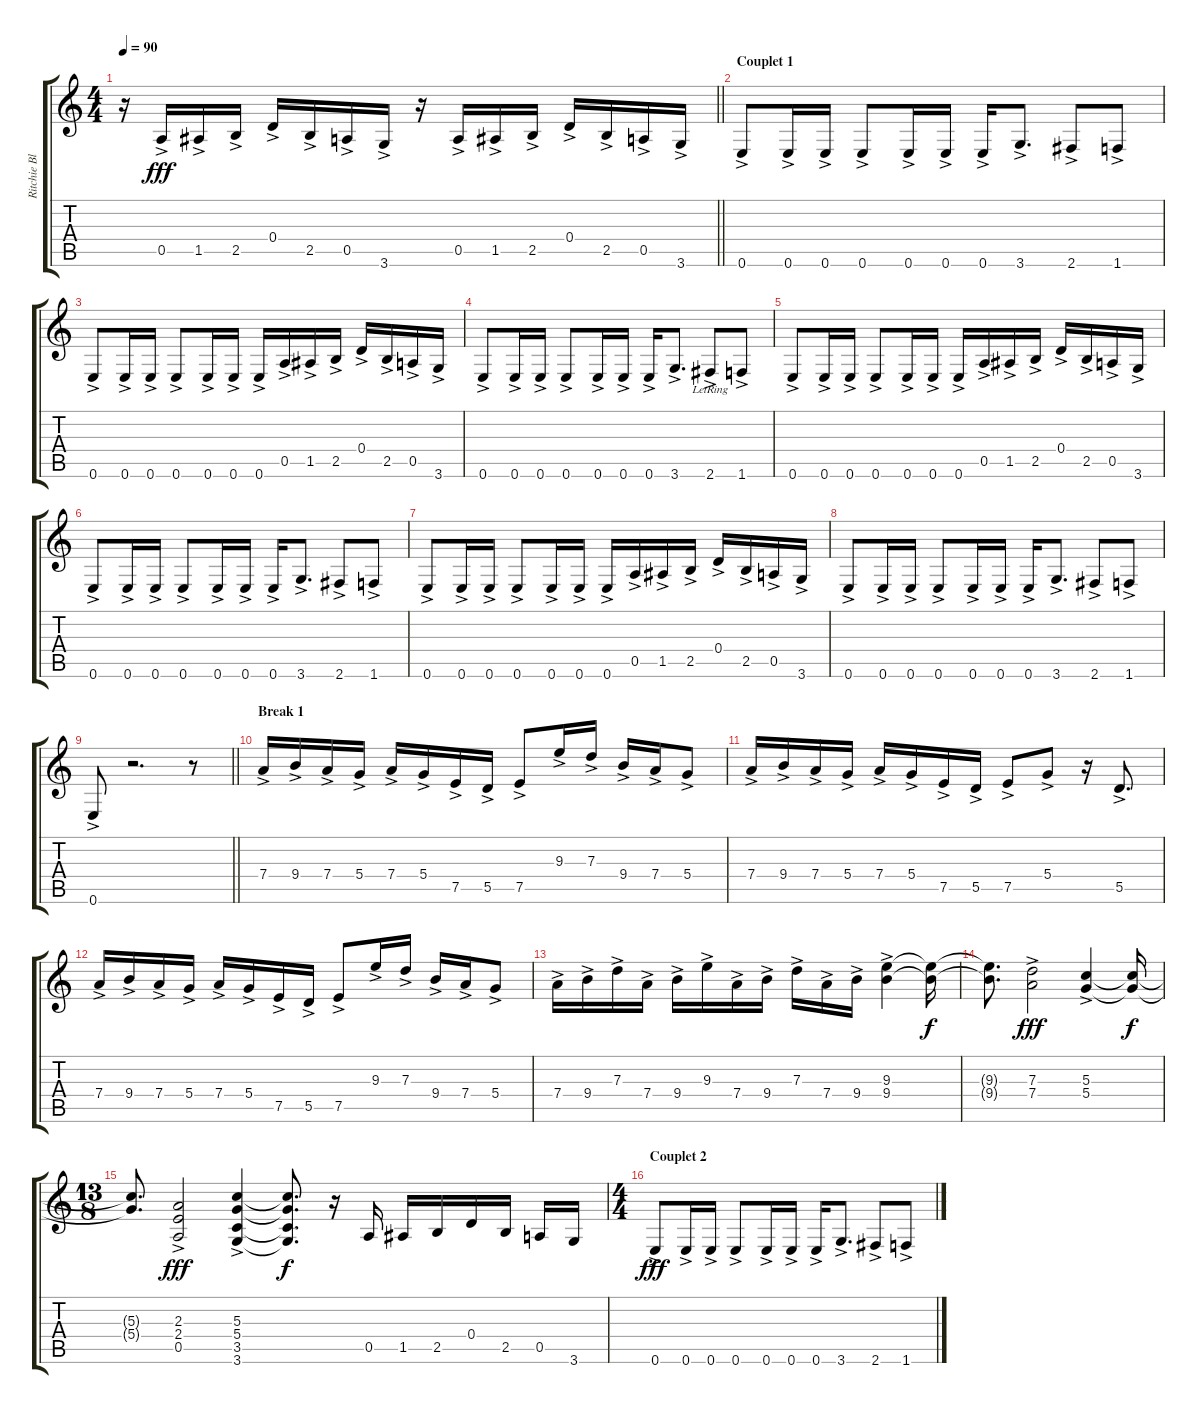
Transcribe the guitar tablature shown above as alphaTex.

\track ("Ritchie Blackmore" "Ritchie Bl") {instrument distortionguitar}
\staff {score tabs}
\tuning (E4 B3 G3 D3 A2 E2) {hide}
\ts (4 4)
\tempo 90
\clef g2
\barLineRight lightlight
\ks c
r.16{dy fff instrument distortionguitar} 0.5{ac}.16 1.5{ac}.16 2.5{ac}.16 0.4{ac}.16 2.5{ac}.16 0.5{ac}.16 3.6{ac}.16 r.16 0.5{ac}.16 1.5{ac}.16 2.5{ac}.16 0.4{ac}.16 2.5{ac}.16 0.5{ac}.16 3.6{ac}.16 |
\section ("" "Couplet 1")
0.6{ac}.8 0.6{ac}.16 0.6{ac}.16 0.6{ac}.8 0.6{ac}.16 0.6{ac}.16 0.6{ac}.16 3.6{ac}.8{d} 2.6{ac}.8 1.6{ac}.8 |
0.6{ac}.8 0.6{ac}.16 0.6{ac}.16 0.6{ac}.8 0.6{ac}.16 0.6{ac}.16 0.6{ac}.16 0.5{ac}.16 1.5{ac}.16 2.5{ac}.16 0.4{ac}.16 2.5{ac}.16 0.5{ac}.16 3.6{ac}.16 |
0.6{ac}.8 0.6{ac}.16 0.6{ac}.16 0.6{ac}.8 0.6{ac}.16 0.6{ac}.16 0.6{ac}.16 3.6{ac}.8{d} 2.6{ac lr}.8 1.6{ac}.8 |
0.6{ac}.8 0.6{ac}.16 0.6{ac}.16 0.6{ac}.8 0.6{ac}.16 0.6{ac}.16 0.6{ac}.16 0.5{ac}.16 1.5{ac}.16 2.5{ac}.16 0.4{ac}.16 2.5{ac}.16 0.5{ac}.16 3.6{ac}.16 |
0.6{ac}.8 0.6{ac}.16 0.6{ac}.16 0.6{ac}.8 0.6{ac}.16 0.6{ac}.16 0.6{ac}.16 3.6{ac}.8{d} 2.6{ac}.8 1.6{ac}.8 |
0.6{ac}.8 0.6{ac}.16 0.6{ac}.16 0.6{ac}.8 0.6{ac}.16 0.6{ac}.16 0.6{ac}.16 0.5{ac}.16 1.5{ac}.16 2.5{ac}.16 0.4{ac}.16 2.5{ac}.16 0.5{ac}.16 3.6{ac}.16 |
0.6{ac}.8 0.6{ac}.16 0.6{ac}.16 0.6{ac}.8 0.6{ac}.16 0.6{ac}.16 0.6{ac}.16 3.6{ac}.8{d} 2.6{ac}.8 1.6{ac}.8 |
\barLineRight lightlight
0.6{ac}.8 r.2{d} r.8 |
\section ("" "Break 1")
7.4{ac}.16 9.4{ac}.16 7.4{ac}.16 5.4{ac}.16 7.4{ac}.16 5.4{ac}.16 7.5{ac}.16 5.5{ac}.16 7.5{ac}.8 9.3{ac}.16 7.3{ac}.16 9.4{ac}.16 7.4{ac}.16 5.4{ac}.8 |
7.4{ac}.16 9.4{ac}.16 7.4{ac}.16 5.4{ac}.16 7.4{ac}.16 5.4{ac}.16 7.5{ac}.16 5.5{ac}.16 7.5{ac}.8 5.4{ac}.8 r.16 5.5{ac}.8{d} |
7.4{ac}.16 9.4{ac}.16 7.4{ac}.16 5.4{ac}.16 7.4{ac}.16 5.4{ac}.16 7.5{ac}.16 5.5{ac}.16 7.5{ac}.8 9.3{ac}.16 7.3{ac}.16 9.4{ac}.16 7.4{ac}.16 5.4{ac}.8 |
7.4{ac}.16 9.4{ac}.16 7.3{ac}.16 7.4{ac}.16 9.4{ac}.16 9.3{ac}.16 7.4{ac}.16 9.4{ac}.16 7.3{ac}.16 7.4{ac}.16 9.4{ac}.16 (9.3 9.4{ac}).4 (9.3{t} 9.4{t}).16{dy f} |
(9.3{t} 9.4{t}).8{d} (7.3 7.4{ac}).2{dy fff} (5.3 5.4{ac}).4 (5.3{t} 5.4{t}).16{dy f} |
\ts (13 8)
(5.3{t} 5.4{t}).8{d} (2.3 2.4{ac} 0.5).2{dy fff} (5.3 5.4 3.5 3.6{ac}).4 (5.3{t} 5.4{t} 3.5{t} 3.6{t}).8{d dy f} r.16 0.5.16 1.5.16 2.5.16 0.4.16 2.5.16 0.5.16 3.6.16 |
\ts (4 4)
\section ("" "Couplet 2")
0.6{ac}.8{dy fff} 0.6{ac}.16 0.6{ac}.16 0.6{ac}.8 0.6{ac}.16 0.6{ac}.16 0.6{ac}.16 3.6{ac}.8{d} 2.6{ac}.8 1.6{ac}.8
